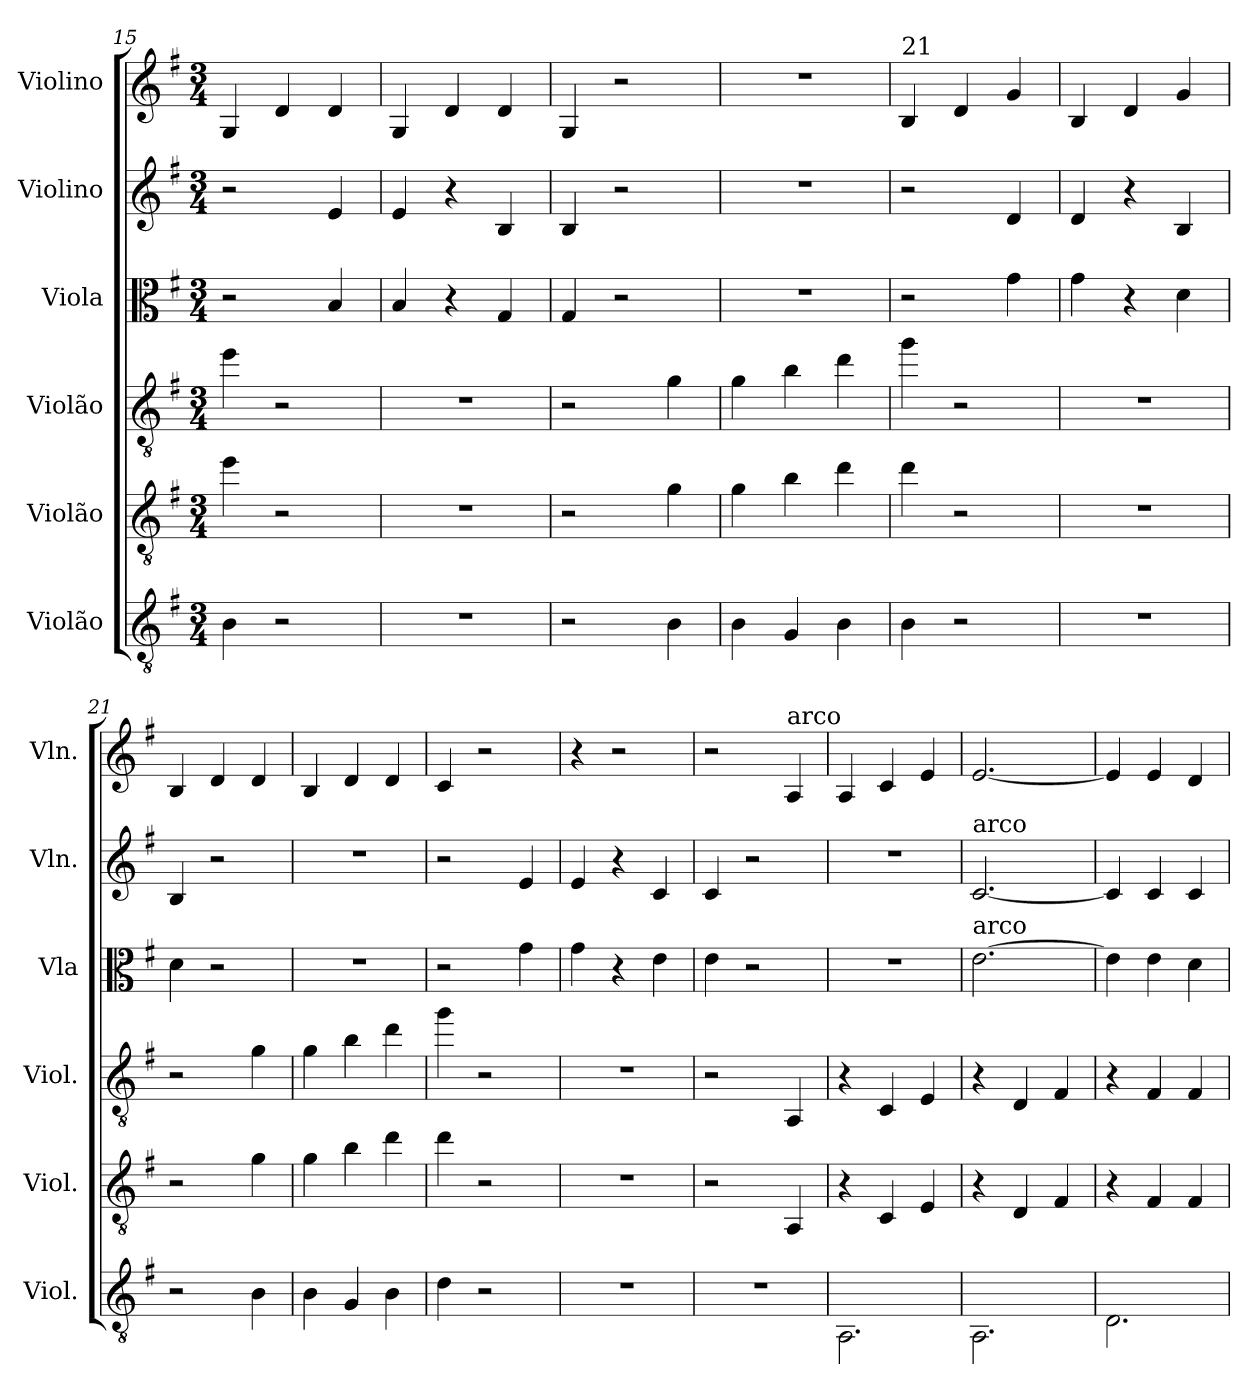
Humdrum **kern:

**kern	**kern	**kern	**kern	**kern	**kern
*part6	*part5	*part4	*part3	*part2	*part1
*staff6	*staff5	*staff4	*staff3	*staff2	*staff1
*I"Violão	*I"Violão	*I"Violão	*I"Viola	*I"Violino	*I"Violino
*I'Viol.	*I'Viol.	*I'Viol.	*I'Vla	*I'Vln.	*I'Vln.
*clefGv2	*clefGv2	*clefGv2	*clefC3	*clefG2	*clefG2
*k[f#]	*k[f#]	*k[f#]	*k[f#]	*k[f#]	*k[f#]
*M3/4	*M3/4	*M3/4	*M3/4	*M3/4	*M3/4
=15	=15	=15	=15	=15	=15
4B\	4ee\	4ee\	2r	2r	4G/
2r	2r	2r	.	.	4d/
.	.	.	4B/	4e/	4d/
=16	=16	=16	=16	=16	=16
2.r	2.r	2.r	4B/	4e/	4G/
.	.	.	4r	4r	4d/
.	.	.	4G/	4B/	4d/
!!LO:PB:g=z
=17	=17	=17	=17	=17	=17
2r	2r	2r	4G/	4B/	4G/
.	.	.	2r	2r	2r
4B\	4g\	4g\	.	.	.
=18	=18	=18	=18	=18	=18
4B\	4g\	4g\	2.r	2.r	2.r
4G/	4b\	4b\	.	.	.
4B\	4dd\	4dd\	.	.	.
=19	=19	=19	=19	=19	=19
!	!	!	!	!	!LO:TX:a:t=21
4B\	4dd\	4gg\	2r	2r	4B/
2r	2r	2r	.	.	4d/
.	.	.	4g\	4d/	4g/
=20	=20	=20	=20	=20	=20
2.r	2.r	2.r	4g\	4d/	4B/
.	.	.	4r	4r	4d/
.	.	.	4d\	4B/	4g/
=21	=21	=21	=21	=21	=21
2r	2r	2r	4d\	4B/	4B/
.	.	.	2r	2r	4d/
4B\	4g\	4g\	.	.	4d/
=22	=22	=22	=22	=22	=22
4B\	4g\	4g\	2.r	2.r	4B/
4G/	4b\	4b\	.	.	4d/
4B\	4dd\	4dd\	.	.	4d/
=23	=23	=23	=23	=23	=23
4d\	4dd\	4gg\	2r	2r	4c/
2r	2r	2r	.	.	2r
.	.	.	4g\	4e/	.
=24	=24	=24	=24	=24	=24
2.r	2.r	2.r	4g\	4e/	4r
.	.	.	4r	4r	2r
.	.	.	4e\	4c/	.
=25	=25	=25	=25	=25	=25
2.r	2r	2r	4e\	4c/	2r
.	.	.	2r	2r	.
!	!	!	!	!	!LO:TX:a:t=arco
.	4AA/	4AA/	.	.	4A/
!!LO:LB:g=z
=26	=26	=26	=26	=26	=26
2.AA\	4r	4r	2.r	2.r	4A/
.	4C/	4C/	.	.	4c/
.	4E/	4E/	.	.	4e/
=27	=27	=27	=27	=27	=27
!	!	!	!	!LO:TX:a:t=arco	!
!	!	!	!LO:TX:a:t=arco	!	!
2.AA\	4r	4r	[2.e\	[2.c/	[2.e/
.	4D/	4D/	.	.	.
.	4F#/	4F#/	.	.	.
=28	=28	=28	=28	=28	=28
2.D\	4r	4r	4e\]	4c/]	4e/]
.	4F#/	4F#/	4e\	4c/	4e/
.	4F#/	4F#/	4d\	4c/	4d/
=	=	=	=	=	=
*-	*-	*-	*-	*-	*-
